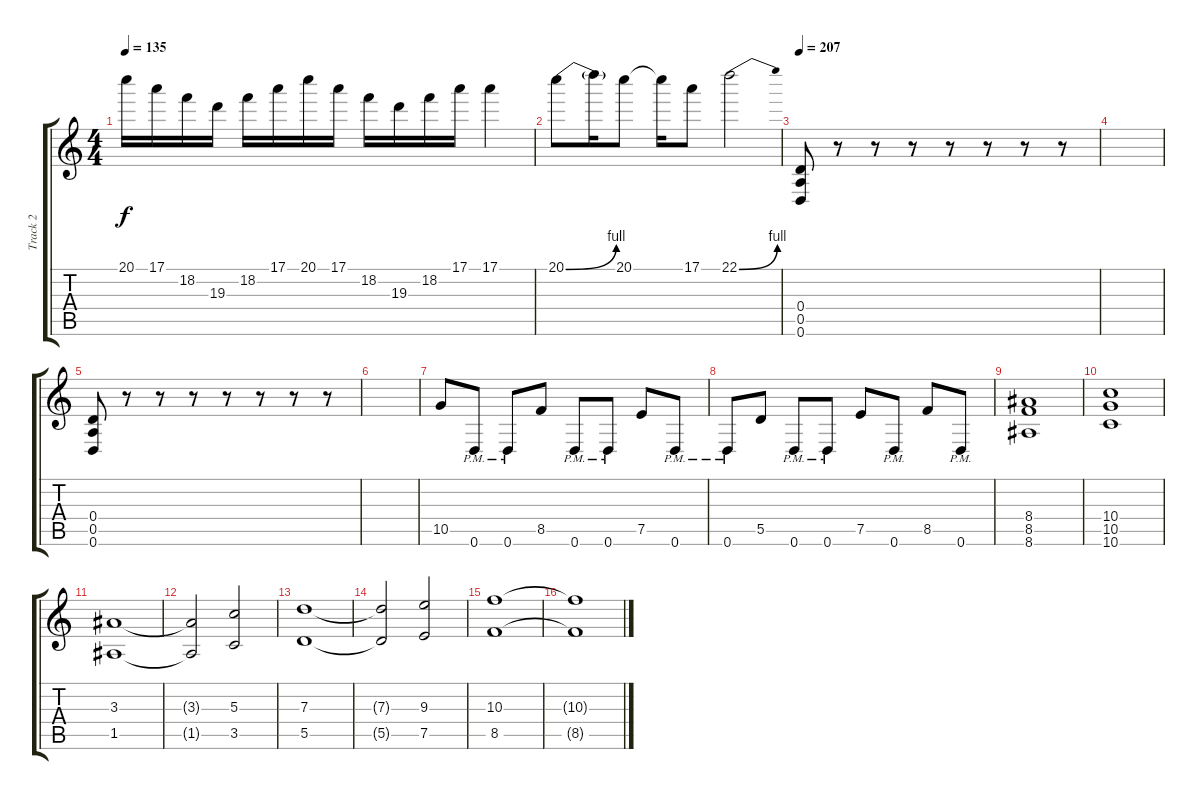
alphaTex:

\track ("Track 2" "Track 2") {instrument overdrivenguitar}
\staff {score tabs}
\tuning (E4 B3 G3 D3 A2 D2) {hide}
\ts (4 4)
\tempo 135
\clef g2
\ks c
20.1.16{dy f} 17.1.16 18.2.16 19.3.16 18.2.16 17.1.16 20.1.16 17.1.16 18.2.16 19.3.16 18.2.16 17.1.16 17.1.4 |
20.1{be (bend 0 0 60 4)}.8 20.1{t}.16 20.1.8 20.1{t}.16 17.1.8 22.1{be (bend 0 0 60 4)}.2 |
\tempo 207
(0.4 0.5 0.6).8 r.8 r.8 r.8 r.8 r.8 r.8 r.8 |
|
(0.4 0.5 0.6).8 r.8 r.8 r.8 r.8 r.8 r.8 r.8 |
|
10.5.8 0.6{pm}.8 0.6{pm}.8 8.5.8 0.6{pm}.8 0.6{pm}.8 7.5.8 0.6{pm}.8 |
0.6{pm}.8 5.5.8 0.6{pm}.8 0.6{pm}.8 7.5.8 0.6{pm}.8 8.5.8 0.6{pm}.8 |
(8.4 8.5 8.6).1 |
(10.4 10.5 10.6).1 |
(3.3 1.5).1 |
(3.3{t} 1.5{t}).2 (5.3 3.5).2 |
(7.3 5.5).1 |
(7.3{t} 5.5{t}).2 (9.3 7.5).2 |
(10.3 8.5).1 |
(10.3{t} 8.5{t}).1
